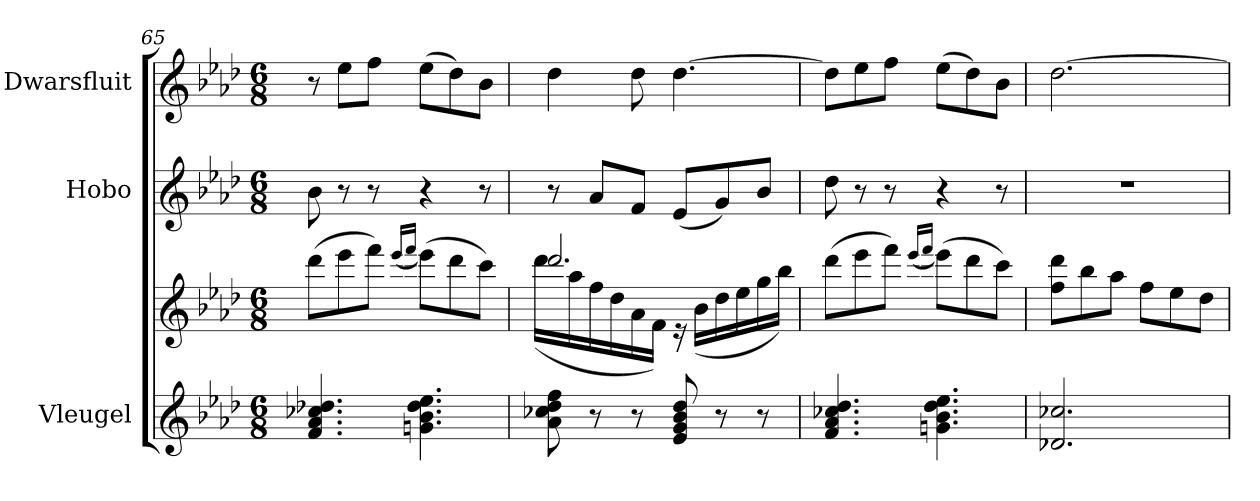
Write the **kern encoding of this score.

**kern	**kern	**kern	**kern
*part3	*part3	*part2	*part1
*staff4	*staff3	*staff2	*staff1
*I"Vleugel	*	*I"Hobo	*I"Dwarsfluit
*	*	*I'Ob.	*I'Fl.
*clefG2	*clefG2	*clefG2	*clefG2
*k[b-e-a-d-]	*k[b-e-a-d-]	*k[b-e-a-d-]	*k[b-e-a-d-]
*M6/8	*M6/8	*M6/8	*M6/8
=65	=65	=65	=65
4.f/ 4.a-/ 4.cc-X/ 4.dd-X/	(8ddd-\L	8b-\	8r
.	8eee-\	8r	8ee-\L
.	8fff\J)	8r	8ff\J
.	(16qeee-/LL	.	.
.	16qfff/JJ	.	.
4.gn\ 4.b-\ 4.dd-\ 4.ee-\	(8eee-\L)	4r	(8ee-\L
.	8ddd-\	.	8dd-\)
.	8ccc\J)	8r	8b-\J
=66	=66	=66	=66
*	*^	*	*
8a-\ 8cc-X\ 8dd-\ 8ff\	2.ddd-/	(16ddd-\LL	8r	4dd-\
.	.	16aa-\	.	.
8r	.	16ff\	8a-/L	.
.	.	16dd-\	.	.
8r	.	16a-\	8f/J	8dd-\
.	.	16f\JJ)	.	.
8e-/ 8g/ 8b-/ 8dd-/	.	16r	(8e-/L	[4.dd-\
.	.	(16b-\LL	.	.
8r	.	16dd-\	8g/)	.
.	.	16ee-\	.	.
8r	.	16gg\	8b-/J	.
.	.	16bb-\JJ)	.	.
*	*v	*v	*	*
!!LO:LB:g=z
=67	=67	=67	=67
4.f/ 4.a-/ 4.cc-X/ 4.dd-/	(8ddd-\L	8dd-\	8dd-\L]
.	8eee-\	8r	8ee-\
.	8fff\J)	8r	8ff\J
.	(16qeee-/LL	.	.
.	16qfff/JJ	.	.
4.gn\ 4.b-\ 4.dd-\ 4.ee-\	(8eee-\L)	4r	(8ee-\L
.	8ddd-\	.	8dd-\)
.	8ccc\J)	8r	8b-\J
=68	=68	=68	=68
*	*	*	*MM120
2.d-X/ 2.cc-X/	8ff\ 8ddd-\L	2.r	[2.dd-\
.	8bb-\	.	.
.	8aa-\J	.	.
.	8ff\L	.	.
.	8ee-\	.	.
.	8dd-\J	.	.
=	=	=	=
*-	*-	*-	*-
